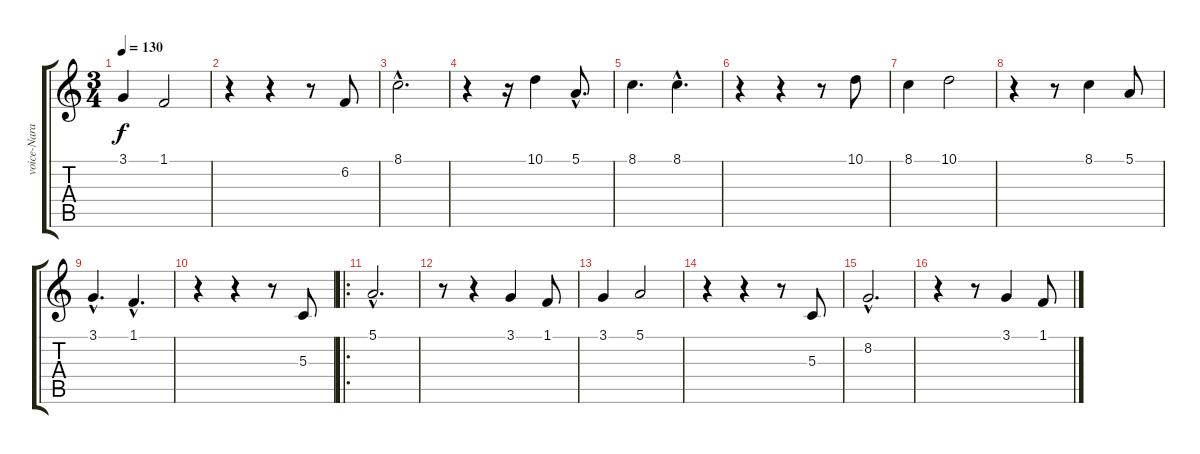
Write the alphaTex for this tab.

\track ("voice-Narayan Gopal" "voice-Nara") {instrument stringensemble1}
\staff {score tabs}
\tuning (E4 B3 G3 D3 A2 E2) {hide}
\ts (3 4)
\tempo 130
\clef g2
\ks c
3.1.4{dy f} 1.1.2 |
r.4 r.4 r.8 6.2.8 |
8.1{hac}.2{d} |
r.4 r.16 10.1.4 5.1{hac}.8{d} |
8.1.4{d} 8.1{hac}.4{d} |
r.4 r.4 r.8 10.1.8 |
8.1.4 10.1.2 |
r.4 r.8 8.1.4 5.1.8 |
3.1{hac}.4{d} 1.1{hac}.4{d} |
r.4 r.4 r.8 5.3.8 |
\ro
5.1{hac}.2{d} |
r.8 r.4 3.1.4 1.1.8 |
3.1.4 5.1.2 |
r.4 r.4 r.8 5.3.8 |
8.2{hac}.2{d} |
r.4 r.8 3.1.4 1.1.8
